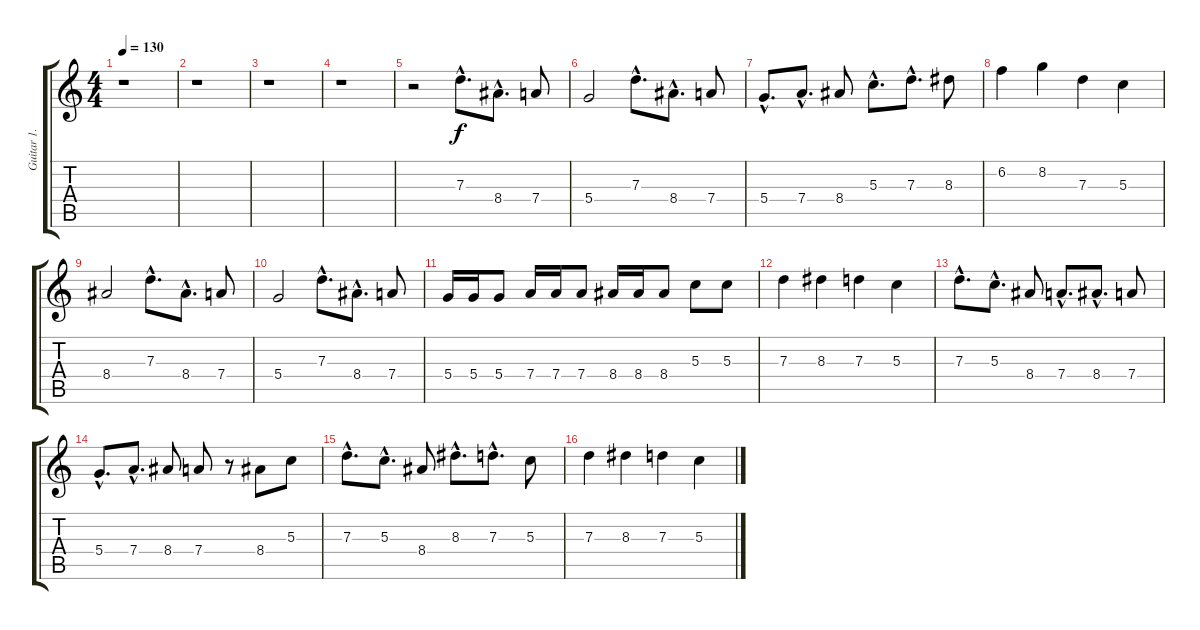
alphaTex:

\track ("Guitar 1." "Guitar 1.") {instrument overdrivenguitar}
\staff {score tabs}
\tuning (E4 B3 G3 D3 A2 E2) {hide}
\ts (4 4)
\tempo 130
\clef g2
\ks c
r.1{dy f} |
r.1 |
r.1 |
r.1 |
r.2 7.3{hac}.8{d} 8.4{hac}.8{d} 7.4.8 |
5.4.2 7.3{hac}.8{d} 8.4{hac}.8{d} 7.4.8 |
5.4{hac}.8{d} 7.4{hac}.8{d} 8.4.8 5.3{hac}.8{d} 7.3{hac}.8{d} 8.3.8 |
6.2.4 8.2.4 7.3.4 5.3.4 |
8.4.2 7.3{hac}.8{d} 8.4{hac}.8{d} 7.4.8 |
5.4.2 7.3{hac}.8{d} 8.4{hac}.8{d} 7.4.8 |
5.4.16 5.4.16 5.4.8 7.4.16 7.4.16 7.4.8 8.4.16 8.4.16 8.4.8 5.3.8 5.3.8 |
7.3.4 8.3.4 7.3.4 5.3.4 |
7.3{hac}.8{d} 5.3{hac}.8{d} 8.4.8 7.4{hac}.8{d} 8.4{hac}.8{d} 7.4.8 |
5.4{hac}.8{d} 7.4{hac}.8{d} 8.4.8 7.4.8 r.8 8.4.8 5.3.8 |
7.3{hac}.8{d} 5.3{hac}.8{d} 8.4.8 8.3{hac}.8{d} 7.3{hac}.8{d} 5.3.8 |
7.3.4 8.3.4 7.3.4 5.3.4
